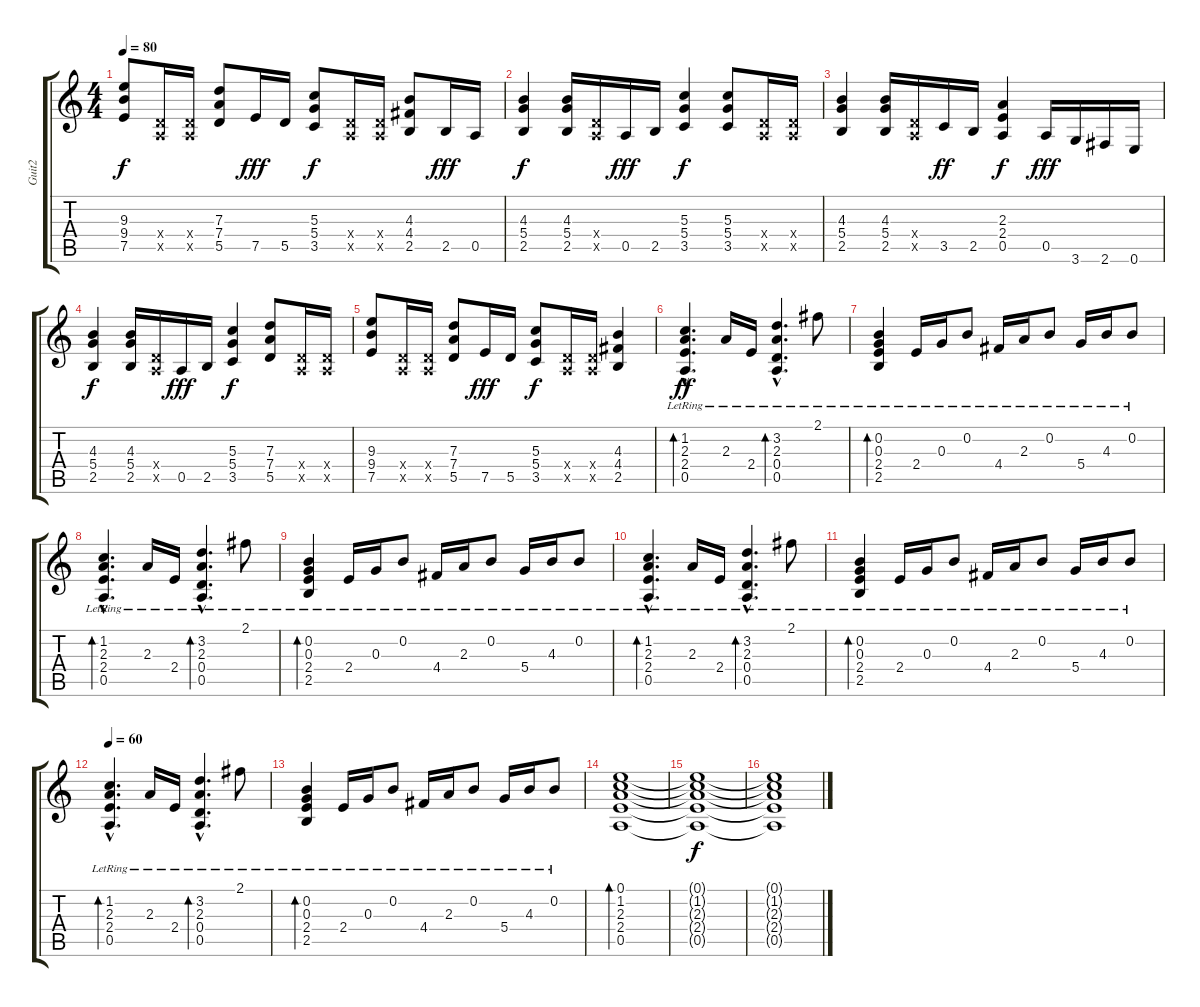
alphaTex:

\track ("Guit2" "Guit2") {instrument acousticguitarsteel}
\staff {score tabs}
\tuning (E4 B3 G3 D3 A2 E2) {hide}
\ts (4 4)
\tempo 80
\clef g2
\ks c
(9.3 9.4 7.5).8{dy f} (0.4{x} 0.5{x}).16 (0.4{x} 0.5{x}).16 (7.3 7.4 5.5).8 7.5.16{dy fff} 5.5.16 (5.3 5.4 3.5).8{dy f} (0.4{x} 0.5{x}).16 (0.4{x} 0.5{x}).16 (4.3 4.4 2.5).8 2.5.16{dy fff} 0.5.16 |
(4.3 5.4 2.5).4{dy f volume 11 instrument overdrivenguitar} (4.3 5.4 2.5).16 (0.4{x} 0.5{x}).16 0.5.16{dy fff} 2.5.16 (5.3 5.4 3.5).4{dy f} (5.3 5.4 3.5).8 (0.4{x} 0.5{x}).16 (0.4{x} 0.5{x}).16 |
(4.3 5.4 2.5).4 (4.3 5.4 2.5).16 (0.4{x} 0.5{x}).16 3.5.16{dy ff} 2.5.16 (2.3 2.4 0.5).4{dy f} 0.5.16{dy fff} 3.6.16 2.6.16 0.6.16 |
(4.3 5.4 2.5).4{dy f} (4.3 5.4 2.5).16 (0.4{x} 0.5{x}).16 0.5.16{dy fff} 2.5.16 (5.3 5.4 3.5).4{dy f} (7.3 7.4 5.5).8 (0.4{x} 0.5{x}).16 (0.4{x} 0.5{x}).16 |
(9.3 9.4 7.5).8 (0.4{x} 0.5{x}).16 (0.4{x} 0.5{x}).16 (7.3 7.4 5.5).8 7.5.16{dy fff} 5.5.16 (5.3 5.4 3.5).8{dy f} (0.4{x} 0.5{x}).16 (0.4{x} 0.5{x}).16 (4.3 4.4 2.5).4 |
(1.2{hac lr} 2.3{hac lr} 2.4{hac lr} 0.5{hac lr}).4{d bd 60 dy ff volume 11 instrument acousticguitarsteel} 2.3{lr}.16 2.4{lr}.16 (3.2{hac lr} 2.3{hac lr} 0.4{hac lr} 0.5{hac lr}).4{d bd 60} 2.1{lr}.8 |
(0.2{lr} 0.3{lr} 2.4{lr} 2.5{lr}).4{bd 60} 2.4{lr}.16 0.3{lr}.16 0.2{lr}.8 4.4{lr}.16 2.3{lr}.16 0.2{lr}.8 5.4{lr}.16 4.3{lr}.16 0.2{lr}.8 |
(1.2{hac lr} 2.3{hac lr} 2.4{hac lr} 0.5{hac lr}).4{d bd 60 volume 11 instrument acousticguitarsteel} 2.3{lr}.16 2.4{lr}.16 (3.2{hac lr} 2.3{hac lr} 0.4{hac lr} 0.5{hac lr}).4{d bd 60} 2.1{lr}.8 |
(0.2{lr} 0.3{lr} 2.4{lr} 2.5{lr}).4{bd 60} 2.4{lr}.16 0.3{lr}.16 0.2{lr}.8 4.4{lr}.16 2.3{lr}.16 0.2{lr}.8 5.4{lr}.16 4.3{lr}.16 0.2{lr}.8 |
(1.2{hac lr} 2.3{hac lr} 2.4{hac lr} 0.5{hac lr}).4{d bd 60 volume 11 instrument acousticguitarsteel} 2.3{lr}.16 2.4{lr}.16 (3.2{hac lr} 2.3{hac lr} 0.4{hac lr} 0.5{hac lr}).4{d bd 60} 2.1{lr}.8 |
(0.2{lr} 0.3{lr} 2.4{lr} 2.5{lr}).4{bd 60} 2.4{lr}.16 0.3{lr}.16 0.2{lr}.8 4.4{lr}.16 2.3{lr}.16 0.2{lr}.8 5.4{lr}.16 4.3{lr}.16 0.2{lr}.8 |
\tempo 60
(1.2{hac lr} 2.3{hac lr} 2.4{hac lr} 0.5{hac lr}).4{d bd 60 volume 11 instrument acousticguitarsteel} 2.3{lr}.16 2.4{lr}.16 (3.2{hac lr} 2.3{hac lr} 0.4{hac lr} 0.5{hac lr}).4{d bd 60} 2.1{lr}.8 |
(0.2{lr} 0.3{lr} 2.4{lr} 2.5{lr}).4{bd 60} 2.4{lr}.16 0.3{lr}.16 0.2{lr}.8 4.4{lr}.16 2.3{lr}.16 0.2{lr}.8 5.4{lr}.16 4.3{lr}.16 0.2{lr}.8 |
(0.1 1.2 2.3 2.4 0.5).1{bd 480} |
(0.1{t} 1.2{t} 2.3{t} 2.4{t} 0.5{t}).1{dy f} |
(0.1{t} 1.2{t} 2.3{t} 2.4{t} 0.5{t}).1
